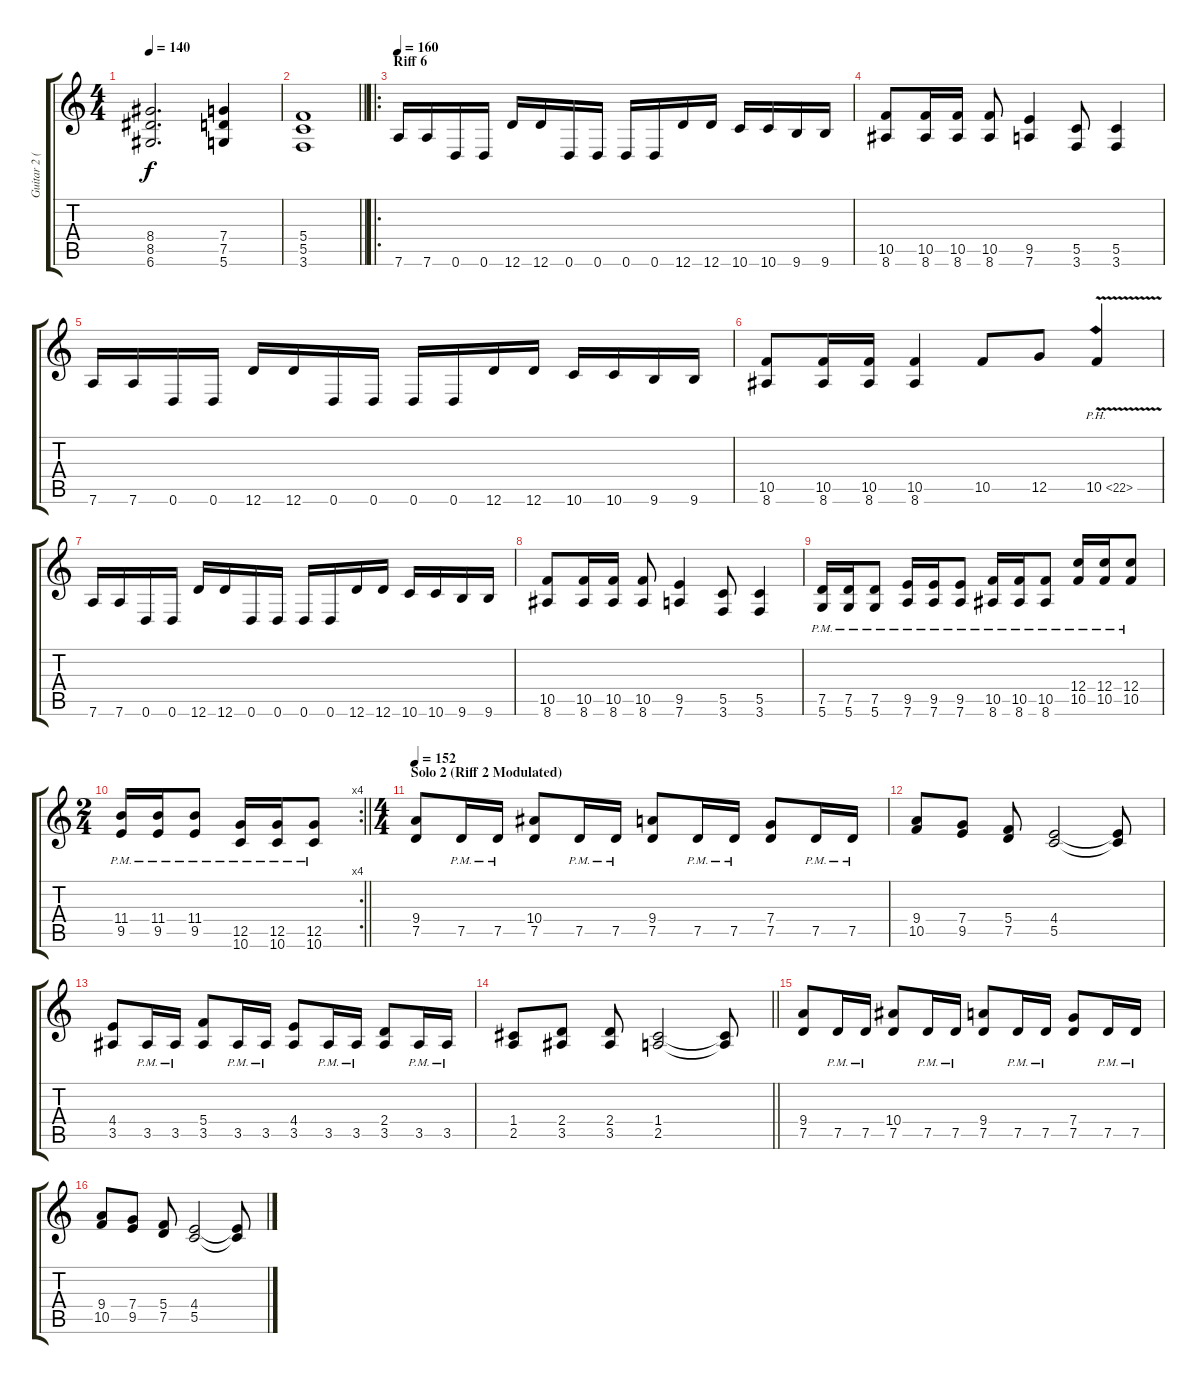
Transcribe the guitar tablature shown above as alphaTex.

\track ("Guitar 2 (Rhythm)" "Guitar 2 (") {instrument distortionguitar}
\staff {score tabs}
\tuning (D4 A3 F3 C3 G2 D2) {hide}
\ts (4 4)
\tempo 140
\clef g2
\ks c
(8.4 8.5 6.6).2{d dy f} (7.4 7.5 5.6).4 |
\barLineRight lightlight
(5.4 5.5 3.6).1 |
\ro
\section ("" "Riff 6")
\tempo 160
7.6.16 7.6.16 0.6.16 0.6.16 12.6.16 12.6.16 0.6.16 0.6.16 0.6.16 0.6.16 12.6.16 12.6.16 10.6.16 10.6.16 9.6.16 9.6.16 |
(10.5 8.6).8 (10.5 8.6).16 (10.5 8.6).16 (10.5 8.6).8 (9.5 7.6).4 (5.5 3.6).8 (5.5 3.6).4 |
7.6.16 7.6.16 0.6.16 0.6.16 12.6.16 12.6.16 0.6.16 0.6.16 0.6.16 0.6.16 12.6.16 12.6.16 10.6.16 10.6.16 9.6.16 9.6.16 |
(10.5 8.6).8 (10.5 8.6).16 (10.5 8.6).16 (10.5 8.6).4 10.5.8 12.5.8 10.5{ph 12 v}.4 |
7.6.16 7.6.16 0.6.16 0.6.16 12.6.16 12.6.16 0.6.16 0.6.16 0.6.16 0.6.16 12.6.16 12.6.16 10.6.16 10.6.16 9.6.16 9.6.16 |
(10.5 8.6).8 (10.5 8.6).16 (10.5 8.6).16 (10.5 8.6).8 (9.5 7.6).4 (5.5 3.6).8 (5.5 3.6).4 |
(7.5{pm} 5.6{pm}).16 (7.5{pm} 5.6{pm}).16 (7.5{pm} 5.6{pm}).8 (9.5{pm} 7.6{pm}).16 (9.5{pm} 7.6{pm}).16 (9.5{pm} 7.6{pm}).8 (10.5{pm} 8.6{pm}).16 (10.5{pm} 8.6{pm}).16 (10.5{pm} 8.6{pm}).8 (12.4{pm} 10.5{pm}).16 (12.4{pm} 10.5{pm}).16 (12.4{pm} 10.5{pm}).8 |
\rc 4
\ts (2 4)
\barLineRight lightlight
(11.4{pm} 9.5{pm}).16 (11.4{pm} 9.5{pm}).16 (11.4{pm} 9.5{pm}).8 (12.5{pm} 10.6{pm}).16 (12.5{pm} 10.6{pm}).16 (12.5{pm} 10.6{pm}).8 |
\ts (4 4)
\section ("" "Solo 2 (Riff 2 Modulated)")
\tempo 152
(9.4 7.5).8 7.5{pm}.16 7.5{pm}.16 (10.4 7.5).8 7.5{pm}.16 7.5{pm}.16 (9.4 7.5).8 7.5{pm}.16 7.5{pm}.16 (7.4 7.5).8 7.5{pm}.16 7.5{pm}.16 |
(9.4 10.5).8 (7.4 9.5).8 (5.4 7.5).8 (4.4 5.5).2 (4.4{t} 5.5{t}).8 |
(4.4 3.5).8 3.5{pm}.16 3.5{pm}.16 (5.4 3.5).8 3.5{pm}.16 3.5{pm}.16 (4.4 3.5).8 3.5{pm}.16 3.5{pm}.16 (2.4 3.5).8 3.5{pm}.16 3.5{pm}.16 |
\barLineRight lightlight
(1.4 2.5).8 (2.4 3.5).8 (2.4 3.5).8 (1.4 2.5).2 (1.4{t} 2.5{t}).8 |
(9.4 7.5).8 7.5{pm}.16 7.5{pm}.16 (10.4 7.5).8 7.5{pm}.16 7.5{pm}.16 (9.4 7.5).8 7.5{pm}.16 7.5{pm}.16 (7.4 7.5).8 7.5{pm}.16 7.5{pm}.16 |
(9.4 10.5).8 (7.4 9.5).8 (5.4 7.5).8 (4.4 5.5).2 (4.4{t} 5.5{t}).8
